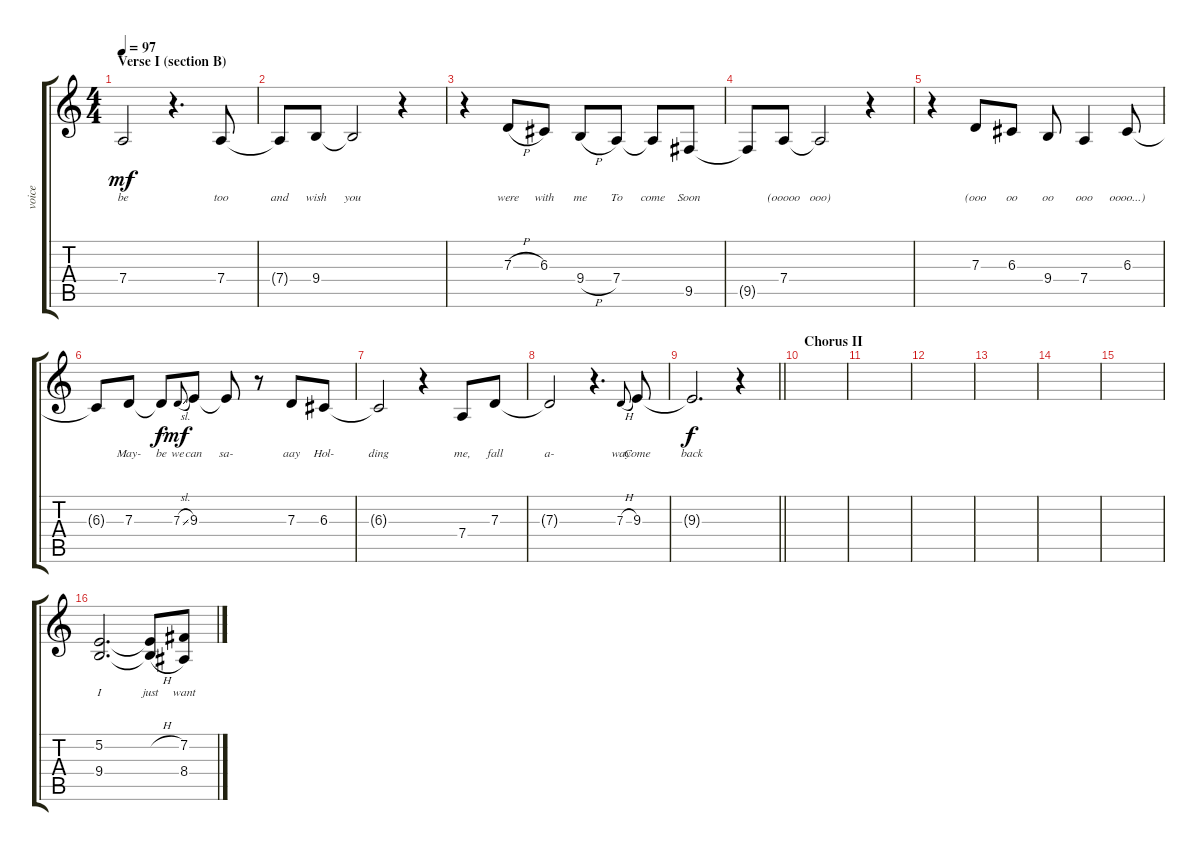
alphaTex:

\track ("voice" "voice") {instrument ocarina}
\staff {score tabs}
\tuning (E4 B3 G3 D3 A2 E2) {hide}
\ts (4 4)
\section ("" "Verse I (section B)")
\tempo 97
\clef g2
\ks c
7.4.2{lyrics (0 "be") lyrics (1 "") lyrics (2 "") lyrics (3 "") lyrics (4 "") dy mf} r.4{d} 7.4.8{lyrics (0 "too") lyrics (1 "") lyrics (2 "") lyrics (3 "") lyrics (4 "")} |
7.4{t}.8{lyrics (0 "and") lyrics (1 "") lyrics (2 "") lyrics (3 "") lyrics (4 "") beam Up} 9.4.8{lyrics (0 "wish") lyrics (1 "") lyrics (2 "") lyrics (3 "") lyrics (4 "") beam Up} 9.4{t}.2{lyrics (0 "you") lyrics (1 "") lyrics (2 "") lyrics (3 "") lyrics (4 "") beam Up} r.4 |
r.4 7.3{h}.8{lyrics (0 "were") lyrics (1 "") lyrics (2 "") lyrics (3 "") lyrics (4 "")} 6.3.8{lyrics (0 "with") lyrics (1 "") lyrics (2 "") lyrics (3 "") lyrics (4 "")} 9.4{h}.8{lyrics (0 "me") lyrics (1 "") lyrics (2 "") lyrics (3 "") lyrics (4 "")} 7.4.8{lyrics (0 "To") lyrics (1 "") lyrics (2 "") lyrics (3 "") lyrics (4 "")} 7.4{t}.8{lyrics (0 "come") lyrics (1 "") lyrics (2 "") lyrics (3 "") lyrics (4 "")} 9.5.8{lyrics (0 "Soon") lyrics (1 "") lyrics (2 "") lyrics (3 "") lyrics (4 "")} |
9.5{t}.8{lyrics (0 "") lyrics (1 "") lyrics (2 "") lyrics (3 "") lyrics (4 "")} 7.4.8{lyrics (0 "(ooooo") lyrics (1 "") lyrics (2 "") lyrics (3 "") lyrics (4 "")} 7.4{t}.2{lyrics (0 "ooo)") lyrics (1 "") lyrics (2 "") lyrics (3 "") lyrics (4 "")} r.4 |
r.4 7.3.8{lyrics (0 "(ooo") lyrics (1 "") lyrics (2 "") lyrics (3 "") lyrics (4 "")} 6.3.8{lyrics (0 "oo") lyrics (1 "") lyrics (2 "") lyrics (3 "") lyrics (4 "")} 9.4.8{lyrics (0 "oo") lyrics (1 "") lyrics (2 "") lyrics (3 "") lyrics (4 "")} 7.4.4{lyrics (0 "ooo") lyrics (1 "") lyrics (2 "") lyrics (3 "") lyrics (4 "")} 6.3.8{lyrics (0 "oooo...)") lyrics (1 "") lyrics (2 "") lyrics (3 "") lyrics (4 "")} |
6.3{t}.8{lyrics (0 "") lyrics (1 "") lyrics (2 "") lyrics (3 "") lyrics (4 "")} 7.3.8{lyrics (0 "May-") lyrics (1 "") lyrics (2 "") lyrics (3 "") lyrics (4 "")} 7.3{t}.8{lyrics (0 "be") lyrics (1 "") lyrics (2 "") lyrics (3 "") lyrics (4 "") dy f} 7.3{sl}.8{lyrics (0 "we") lyrics (1 "") lyrics (2 "") lyrics (3 "") lyrics (4 "") gr onbeat dy mf} 9.3.8{lyrics (0 "can") lyrics (1 "") lyrics (2 "") lyrics (3 "") lyrics (4 "")} 9.3{t}.8{lyrics (0 "sa-") lyrics (1 "") lyrics (2 "") lyrics (3 "") lyrics (4 "")} r.8 7.3.8{lyrics (0 "aay") lyrics (1 "") lyrics (2 "") lyrics (3 "") lyrics (4 "")} 6.3.8{lyrics (0 "Hol-") lyrics (1 "") lyrics (2 "") lyrics (3 "") lyrics (4 "")} |
6.3{t}.2{lyrics (0 "ding") lyrics (1 "") lyrics (2 "") lyrics (3 "") lyrics (4 "")} r.4 7.4.8{lyrics (0 "me,") lyrics (1 "") lyrics (2 "") lyrics (3 "") lyrics (4 "")} 7.3.8{lyrics (0 "fall") lyrics (1 "") lyrics (2 "") lyrics (3 "") lyrics (4 "")} |
7.3{t}.2{lyrics (0 "a-") lyrics (1 "") lyrics (2 "") lyrics (3 "") lyrics (4 "")} r.4{d} 7.3{h}.8{lyrics (0 "way") lyrics (1 "") lyrics (2 "") lyrics (3 "") lyrics (4 "") gr onbeat} 9.3.8{lyrics (0 "Come") lyrics (1 "") lyrics (2 "") lyrics (3 "") lyrics (4 "")} |
\barLineRight lightlight
9.3{t}.2{d lyrics (0 "back") lyrics (1 "") lyrics (2 "") lyrics (3 "") lyrics (4 "") dy f} r.4 |
\section ("" "Chorus II")
|
|
|
|
|
|
(5.2 9.4).2{d lyrics (0 "I") lyrics (1 "") lyrics (2 "") lyrics (3 "") lyrics (4 "")} (5.2{h t} 9.4{h t}).8{lyrics (0 "just") lyrics (1 "") lyrics (2 "") lyrics (3 "") lyrics (4 "")} (7.2 8.4).8{lyrics (0 "want") lyrics (1 "") lyrics (2 "") lyrics (3 "") lyrics (4 "")}
